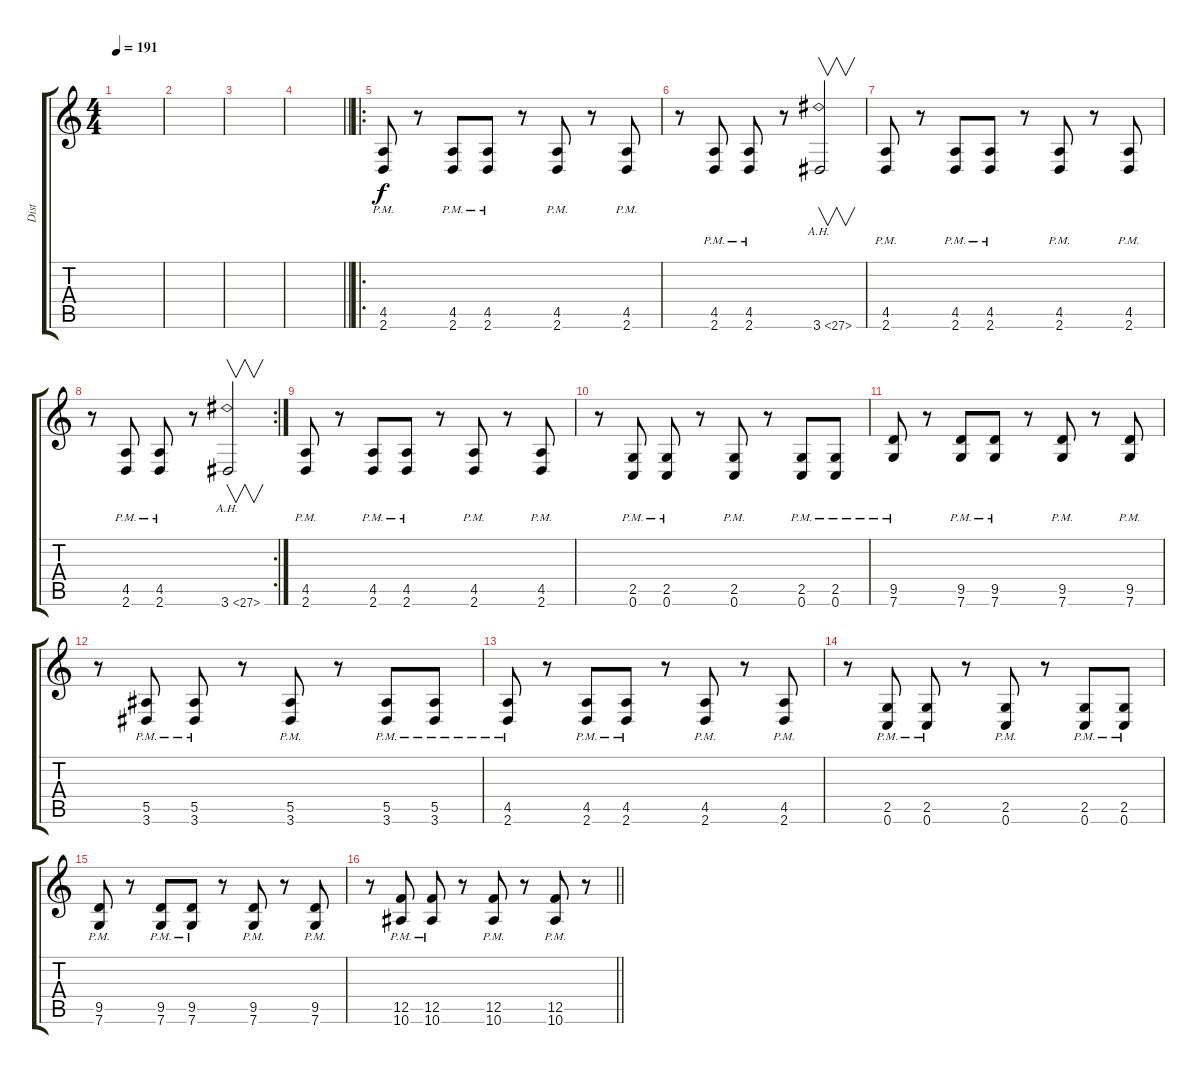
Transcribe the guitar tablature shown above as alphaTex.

\track ("Dist" "Dist") {instrument distortionguitar}
\staff {score tabs}
\tuning (C4 G3 Eb3 Bb2 F2 C2) {hide}
\ts (4 4)
\tempo 191
\clef g2
\ks c
|
|
|
\barLineRight lightlight
|
\ro
(4.5{pm} 2.6{pm}).8 r.8 (4.5{pm} 2.6{pm}).8 (4.5{pm} 2.6{pm}).8 r.8 (4.5{pm} 2.6{pm}).8 r.8 (4.5{pm} 2.6{pm}).8 |
r.8 (4.5{pm} 2.6{pm}).8 (4.5{pm} 2.6{pm}).8 r.8 3.6{ah 24}.2{v} |
(4.5{pm} 2.6{pm}).8 r.8 (4.5{pm} 2.6{pm}).8 (4.5{pm} 2.6{pm}).8 r.8 (4.5{pm} 2.6{pm}).8 r.8 (4.5{pm} 2.6{pm}).8 |
\rc 2
r.8 (4.5{pm} 2.6{pm}).8 (4.5{pm} 2.6{pm}).8 r.8 3.6{ah 24}.2{v} |
(4.5{pm} 2.6{pm}).8 r.8 (4.5{pm} 2.6{pm}).8 (4.5{pm} 2.6{pm}).8 r.8 (4.5{pm} 2.6{pm}).8 r.8 (4.5{pm} 2.6{pm}).8 |
r.8 (2.5{pm} 0.6{pm}).8 (2.5{pm} 0.6{pm}).8 r.8 (2.5{pm} 0.6{pm}).8 r.8 (2.5{pm} 0.6{pm}).8 (2.5{pm} 0.6{pm}).8 |
(9.5{pm} 7.6{pm}).8 r.8 (9.5{pm} 7.6{pm}).8 (9.5{pm} 7.6{pm}).8 r.8 (9.5{pm} 7.6{pm}).8 r.8 (9.5{pm} 7.6{pm}).8 |
r.8 (5.5{pm} 3.6{pm}).8 (5.5{pm} 3.6{pm}).8 r.8 (5.5{pm} 3.6{pm}).8 r.8 (5.5{pm} 3.6{pm}).8 (5.5{pm} 3.6{pm}).8 |
(4.5{pm} 2.6{pm}).8 r.8 (4.5{pm} 2.6{pm}).8 (4.5{pm} 2.6{pm}).8 r.8 (4.5{pm} 2.6{pm}).8 r.8 (4.5{pm} 2.6{pm}).8 |
r.8 (2.5{pm} 0.6{pm}).8 (2.5{pm} 0.6{pm}).8 r.8 (2.5{pm} 0.6{pm}).8 r.8 (2.5{pm} 0.6{pm}).8 (2.5{pm} 0.6{pm}).8 |
(9.5{pm} 7.6{pm}).8 r.8 (9.5{pm} 7.6{pm}).8 (9.5{pm} 7.6{pm}).8 r.8 (9.5{pm} 7.6{pm}).8 r.8 (9.5{pm} 7.6{pm}).8 |
\barLineRight lightlight
r.8 (12.5{pm} 10.6{pm}).8 (12.5{pm} 10.6{pm}).8 r.8 (12.5{pm} 10.6{pm}).8 r.8 (12.5{pm} 10.6{pm}).8 r.8
